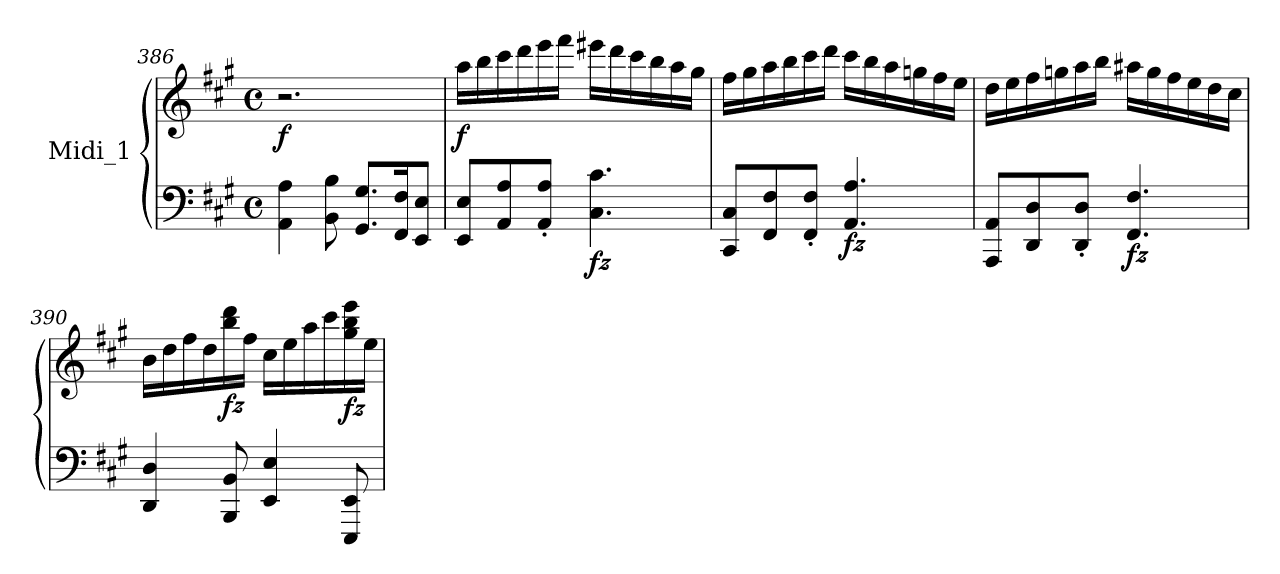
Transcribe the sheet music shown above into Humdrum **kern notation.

**kern	**kern	**dynam
*part1	*part1	*part1
*staff2	*staff1	*staff1/2
*I"Midi_1	*	*
!!LO:LB:g=z
*clefF4	*clefG2	*
*k[f#c#g#]	*k[f#c#g#]	*
*A:	*A:	*
*M4/4	*M4/4	*
*met(c)	*met(c)	*
*MM85	*MM85	*
=386	=386	=386
!	!	!LO:DY:b
4AA\ 4A\	2.r	f
8BB\ 8B\	.	.
8.GG#/ 8.G#/L	.	.
16FF#/ 16F#/K	.	.
8EE/ 8E/J	.	.
=387	=387	=387
!	!	!LO:DY:b
8EE/ 8E/L	16aa\LL	f
.	16bb\	.
8AA/ 8A/	16ccc#\	.
.	16ddd\	.
8AA/' 8A/'J	16eee\	.
.	16fff#\JJ	.
!	!	!LO:DY:b=2
4.C#\ 4.c#\	16eee#X\LL	fz
.	16ddd\	.
.	16ccc#\	.
.	16bb\	.
.	16aa\	.
.	16gg#\JJ	.
=388	=388	=388
8CC#/ 8C#/L	16ff#\LL	.
.	16gg#\	.
8FF#/ 8F#/	16aa\	.
.	16bb\	.
8FF#/' 8F#/'J	16ccc#\	.
.	16ddd\JJ	.
!	!	!LO:DY:b=2
4.AA/ 4.A/	16ccc#\LL	fz
.	16bb\	.
.	16aa\	.
.	16ggn\	.
.	16ff#\	.
.	16ee\JJ	.
!!LO:LB:g=z
=389	=389	=389
8AAA/ 8AA/L	16dd\LL	.
.	16ee\	.
8DD/ 8D/	16ff#\	.
.	16ggn\	.
8DD/' 8D/'J	16aa\	.
.	16bb\JJ	.
!	!	!LO:DY:b=2
4.FF#/ 4.F#/	16aa#X\LL	fz
.	16gg\	.
.	16ff#\	.
.	16ee\	.
.	16dd\	.
.	16cc#\JJ	.
!!LO:LB:g=z
=390	=390	=390
*	*MM85	*
4DD/ 4D/	16b\LL	.
.	16dd\	.
.	16ff#\	.
.	16dd\	.
!	!	!LO:DY:b
8BBB/ 8BB/	16bb\ 16ddd\	fz
.	16ff#\JJ	.
4EE/ 4E/	16cc#\LL	.
.	16ee\	.
.	16aa\	.
.	16ccc#\	.
!	!	!LO:DY:b
8EEE/ 8EE/	16gg#\ 16bb\ 16eee\	fz
.	16ee\JJ	.
=	=	=
*-	*-	*-
